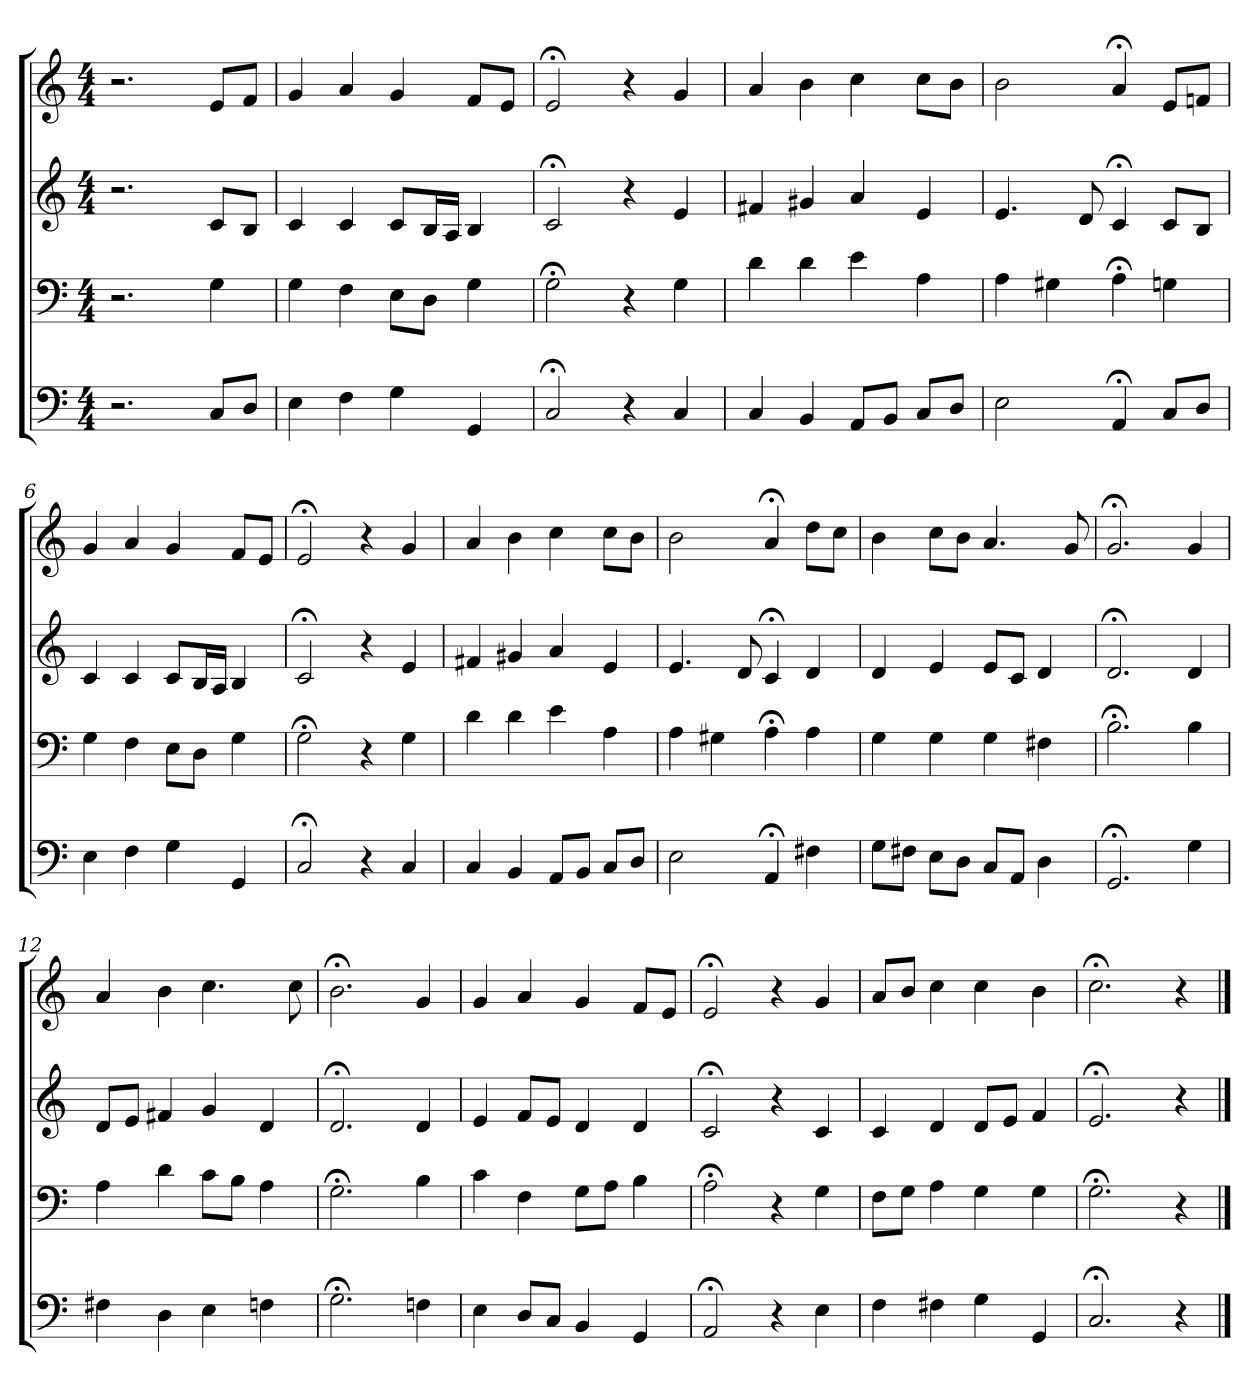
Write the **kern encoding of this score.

**kern	**kern	**kern	**kern
*part4	*part3	*part2	*part1
*staff4	*staff3	*staff2	*staff1
*clefF4	*clefF4	*clefG2	*clefG2
*k[]	*k[]	*k[]	*k[]
*C:	*C:	*C:	*C:
*M4/4	*M4/4	*M4/4	*M4/4
=1	=1	=1	=1
2.r	2.r	2.r	2.r
8C/L	4G	8c/L	8e/L
8D/J	.	8B/J	8f/J
=2	=2	=2	=2
4E	4G	4c	4g
4F	4F	4c	4a
4G	8E\L	8c/L	4g
.	8D\J	16B/L	.
.	.	16A/JJ	.
4GG	4G	4B	8f/L
.	.	.	8e/J
=3	=3	=3	=3
2C;<	2G;<	2c;<	2e;<
4r	4r	4r	4r
4C	4G	4e	4g
=4	=4	=4	=4
4C	4d	4f#X	4a
4BB	4d	4g#X	4b
8AA/L	4e	4a	4cc
8BB/J	.	.	.
8C/L	4A	4e	8cc\L
8D/J	.	.	8b\J
=5	=5	=5	=5
2E	4A	4.e	2b
.	4G#X	.	.
.	.	8d	.
4AA;<	4A;<	4c;<	4a;<
8C/L	4G	8c/L	8e/L
8D/J	.	8B/J	8fn/J
=6	=6	=6	=6
4E	4G	4c	4g
4F	4F	4c	4a
4G	8E\L	8c/L	4g
.	8D\J	16B/L	.
.	.	16A/JJ	.
4GG	4G	4B	8f/L
.	.	.	8e/J
=7	=7	=7	=7
2C;<	2G;<	2c;<	2e;<
4r	4r	4r	4r
4C	4G	4e	4g
=8	=8	=8	=8
4C	4d	4f#X	4a
4BB	4d	4g#X	4b
8AA/L	4e	4a	4cc
8BB/J	.	.	.
8C/L	4A	4e	8cc\L
8D/J	.	.	8b\J
=9	=9	=9	=9
2E	4A	4.e	2b
.	4G#X	.	.
.	.	8d	.
4AA;<	4A;<	4c;<	4a;<
4F#X	4A	4d	8dd\L
.	.	.	8cc\J
=10	=10	=10	=10
8G\L	4G	4d	4b
8F#X\J	.	.	.
8E\L	4G	4e	8cc\L
8D\J	.	.	8b\J
8C/L	4G	8e/L	4.a
8AA/J	.	8c/J	.
4D	4F#X	4d	.
.	.	.	8g
=11	=11	=11	=11
2.GG;<	2.B;<	2.d;<	2.g;<
4G	4B	4d	4g
=12	=12	=12	=12
4F#X	4A	8d/L	4a
.	.	8e/J	.
4D	4d	4f#X	4b
4E	8c\L	4g	4.cc
.	8B\J	.	.
4Fn	4A	4d	.
.	.	.	8cc
=13	=13	=13	=13
2.G;<	2.G;<	2.d;<	2.b;<
4Fn	4B	4d	4g
=14	=14	=14	=14
4E	4c	4e	4g
8D/L	4F	8f/L	4a
8C/J	.	8e/J	.
4BB	8G\L	4d	4g
.	8A\J	.	.
4GG	4B	4d	8f/L
.	.	.	8e/J
=15	=15	=15	=15
2AA;<	2A;<	2c;<	2e;<
4r	4r	4r	4r
4E	4G	4c	4g
=16	=16	=16	=16
4F	8F\L	4c	8a/L
.	8G\J	.	8b/J
4F#X	4A	4d	4cc
4G	4G	8d/L	4cc
.	.	8e/J	.
4GG	4G	4f	4b
=17	=17	=17	=17
2.C;<	2.G;<	2.e;<	2.cc;<
4r	4r	4r	4r
==	==	==	==
*-	*-	*-	*-
